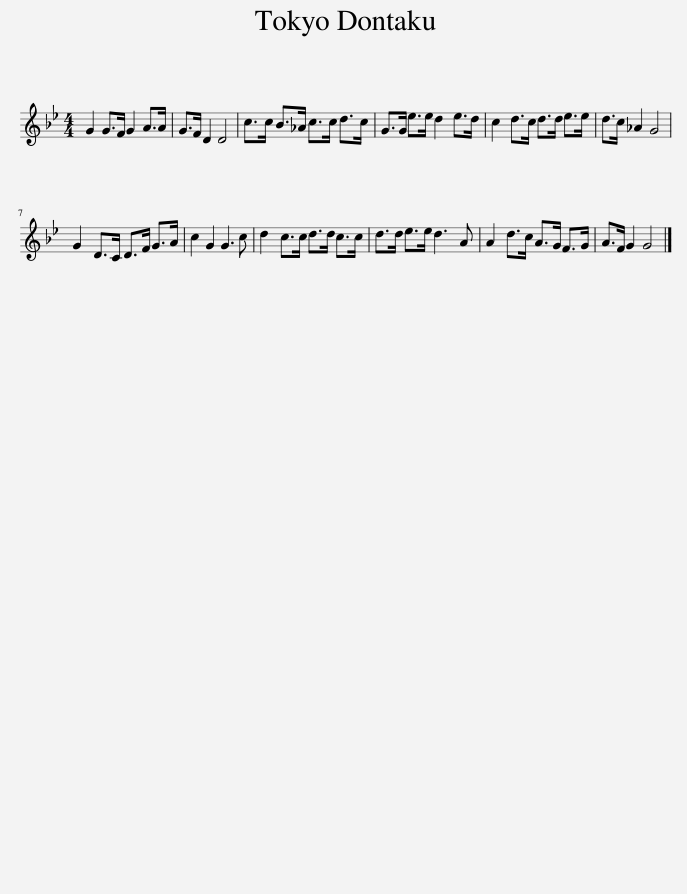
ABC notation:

X:1
L:1/8
M:4/4
I:linebreak $
K:Gmin
V:1 treble
V:1
 G2 G>F G2 A>A | G>F D2 D4 | c>c B>_A c>c d>c | G>G e>e d2 e>d | c2 d>c d>d e>e | %5
 d>c _A2 G4 |$ G2 D>C D>F G>A | c2 G2 G3 c | d2 c>c d>d c>c | d>d e>e d3 A | %10
 A2 d>c A>G F>G | A>F G2 G4 |] %12
